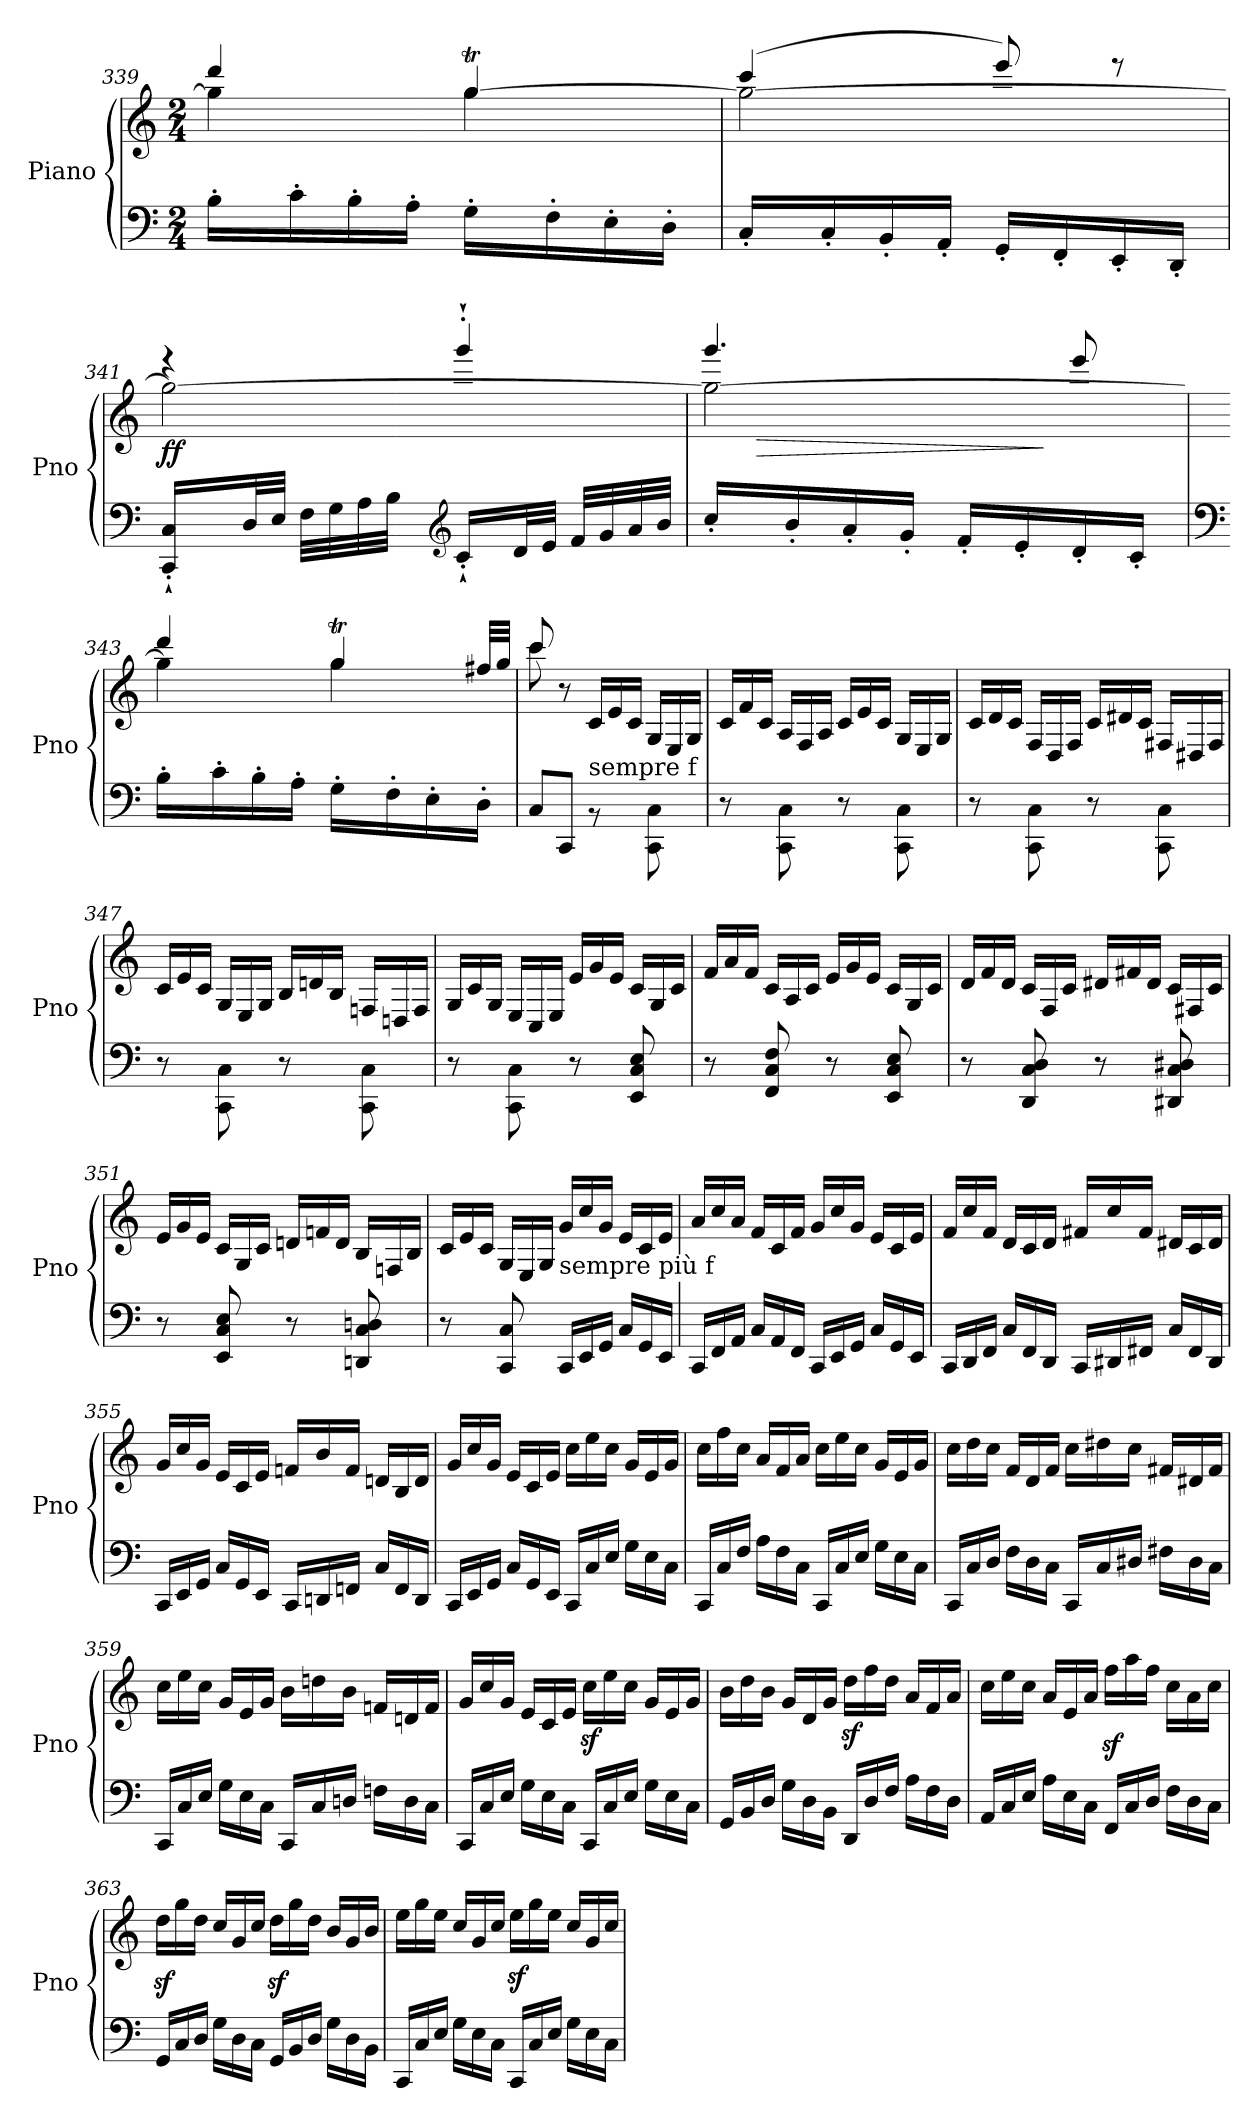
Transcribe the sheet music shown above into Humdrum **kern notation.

**kern	**kern	**dynam
*part1	*part1	*part1
*staff2	*staff1	*staff1/2
*I"Piano	*	*
*I'Pno	*	*
!!LO:LB:g=z
*clefF4	*clefG2	*
*k[]	*k[]	*
*C:	*C:	*
*M2/4	*M2/4	*
=339	=339	=339
*	*^	*
*	*	*^	*
16B'\LL	4gg\]	32aaLLLyy	4ddd/	.
.	.	32ggyy	.	.
16c'\	.	32aayy	.	.
.	.	32ggyy	.	.
16B'\	.	32aayy	.	.
.	.	32ggyy	.	.
16A'\JJ	.	32aayy	.	.
.	.	32ggJJJyy	.	.
16G'\LL	[4ggT\	32aaLLLyy	4gg/	.
.	.	32ggyy	.	.
16F'\	.	32aayy	.	.
.	.	32ggyy	.	.
16E'\	.	32aayy	.	.
.	.	32ggyy	.	.
16D'\JJ	.	32aayy	.	.
.	.	32ggJJJyy	.	.
=340	=340	=340	=340	=340
16C'/LL	2gg\_	32aaLLLyy	(>4ccc/	.
.	.	32ggyy	.	.
16C'/	.	32aayy	.	.
.	.	32ggyy	.	.
16BB'/	.	32aayy	.	.
.	.	32ggyy	.	.
16AA'/JJ	.	32aayy	.	.
.	.	32ggJJJyy	.	.
16GG'/LL	.	32aaLLLyy	8eee/)	.
.	.	32ggyy	.	.
16FF'/	.	32aayy	.	.
.	.	32ggyy	.	.
16EE'/	.	32aayy	8reee	.
.	.	32ggyy	.	.
16DD'/JJ	.	32aayy	.	.
.	.	32ggJJJyy	.	.
=341	=341	=341	=341	=341
!	!	!	!	!LO:DY:b
16CC/'` 16C/'`LL	2gg\_	32aaLLLyy	4reee	ff
.	.	32ggyy	.	.
32D/L	.	32aayy	.	.
32E/JJJ	.	32ggyy	.	.
32F\LLL	.	32aayy	.	.
32G\	.	32ggyy	.	.
32A\	.	32aayy	.	.
32B\JJJ	.	32ggJJJyy	.	.
*clefG2	*	*	*	*
16c'`/LL	.	32aaLLLyy	4ggg'`/	.
.	.	32ggyy	.	.
32d/L	.	32aayy	.	.
32e/JJJ	.	32ggyy	.	.
32f/LLL	.	32aayy	.	.
32g/	.	32ggyy	.	.
32a/	.	32aayy	.	.
32b/JJJ	.	32ggJJJyy	.	.
!!LO:LB:g=z	!!	!!
=342	=342	=342	=342	=342
16cc'/LL	2gg\_	32aaLLLyy	4.ggg/	.
!	!	!	!	!LO:HP:b
.	.	32ggyy	.	>
16b'/	.	32aayy	.	.
.	.	32ggyy	.	.
16a'/	.	32aayy	.	.
.	.	32ggyy	.	.
16g'/JJ	.	32aayy	.	.
.	.	32ggJJJyy	.	.
16f'/LL	.	32aaLLLyy	.	.
.	.	32ggyy	.	.
16e'/	.	32aayy	.	.
.	.	32ggyy	.	]
16d'/	.	32aayy	8eee/	.
.	.	32ggyy	.	.
16c'/JJ	.	32aayy	.	.
.	.	32ggJJJyy	.	.
=343	=343	=343	=343	=343
*clefF4	*	*	*	*
16B'\LL	4gg\]	32aaLLLyy	4ddd/	.
.	.	32ggyy	.	.
16c'\	.	32aayy	.	.
.	.	32ggyy	.	.
16B'\	.	32aayy	.	.
.	.	32ggyy	.	.
16A'\JJ	.	32aayy	.	.
.	.	32ggJJJyy	.	.
16G'\LL	4ggT\	32aaLLLyy	4gg/	.
.	.	32ggyy	.	.
16F'\	.	32aayy	.	.
.	.	32ggyy	.	.
16E'\	.	32aayy	.	.
.	.	32ggJJJyy	.	.
16D'\JJ	.	32ff#X/LLL	.	.
.	.	32gg/JJJ	.	.
*	*	*v	*v	*
=344	=344	=344	=344
8C/L	8ccc/	8ccc\	.
8CC/J	8r	4.ryy	.
*	*Xtuplet	*	*
!	!LO:TX:b:t=sempre f	!	!
8rBB	24c/LL	.	.
.	24e/	.	.
.	24c/JJ	.	.
8CC\ 8C\	24G/LL	.	.
.	24E/	.	.
.	24G/JJ	.	.
*	*v	*v	*
!!LO:LB:g=z
=345	=345	=345
8r	24c/LL	.
.	24f/	.
.	24c/JJ	.
8CC\ 8C\	24A/LL	.
.	24F/	.
.	24A/JJ	.
8r	24c/LL	.
.	24e/	.
.	24c/JJ	.
8CC\ 8C\	24G/LL	.
.	24E/	.
.	24G/JJ	.
=346	=346	=346
8r	24c/LL	.
.	24d/	.
.	24c/JJ	.
8CC\ 8C\	24F/LL	.
.	24D/	.
.	24F/JJ	.
8r	24c/LL	.
.	24d#X/	.
.	24c/JJ	.
8CC\ 8C\	24F#X/LL	.
.	24D#X/	.
.	24F#/JJ	.
=347	=347	=347
8r	24c/LL	.
.	24e/	.
.	24c/JJ	.
8CC\ 8C\	24G/LL	.
.	24E/	.
.	24G/JJ	.
8r	24B/LL	.
.	24dn/	.
.	24B/JJ	.
8CC\ 8C\	24Fn/LL	.
.	24Dn/	.
.	24F/JJ	.
!!LO:PB:g=z
=348	=348	=348
8r	24G/LL	.
.	24c/	.
.	24G/JJ	.
8CC\ 8C\	24E/LL	.
.	24C/	.
.	24E/JJ	.
8r	24e/LL	.
.	24g/	.
.	24e/JJ	.
8EE/ 8C/ 8E/	24c/LL	.
.	24G/	.
.	24c/JJ	.
=349	=349	=349
8r	24f/LL	.
.	24a/	.
.	24f/JJ	.
8FF/ 8C/ 8F/	24c/LL	.
.	24A/	.
.	24c/JJ	.
8r	24e/LL	.
.	24g/	.
.	24e/JJ	.
8EE/ 8C/ 8E/	24c/LL	.
.	24G/	.
.	24c/JJ	.
=350	=350	=350
8r	24d/LL	.
.	24f/	.
.	24d/JJ	.
8DD/ 8C/ 8D/	24c/LL	.
.	24F/	.
.	24c/JJ	.
8r	24d#X/LL	.
.	24f#X/	.
.	24d#/JJ	.
8DD#X/ 8C/ 8D#X/	24c/LL	.
.	24F#X/	.
.	24c/JJ	.
!!LO:LB:g=z
=351	=351	=351
8r	24e/LL	.
.	24g/	.
.	24e/JJ	.
8EE/ 8C/ 8E/	24c/LL	.
.	24G/	.
.	24c/JJ	.
8r	24dn/LL	.
.	24fn/	.
.	24d/JJ	.
8DDn/ 8C/ 8Dn/	24B/LL	.
.	24Fn/	.
.	24B/JJ	.
=352	=352	=352
8r	24c/LL	.
.	24e/	.
.	24c/JJ	.
8CC/ 8C/	24G/LL	.
.	24E/	.
.	24G/JJ	.
*Xtuplet	*	*
!	!LO:TX:b:t=sempre più f	!
24CC/LL	24g/LL	.
24EE/	24cc/	.
24GG/JJ	24g/JJ	.
24C/LL	24e/LL	.
24GG/	24c/	.
24EE/JJ	24e/JJ	.
=353	=353	=353
24CC/LL	24a/LL	.
24FF/	24cc/	.
24AA/JJ	24a/JJ	.
24C/LL	24f/LL	.
24AA/	24c/	.
24FF/JJ	24f/JJ	.
24CC/LL	24g/LL	.
24EE/	24cc/	.
24GG/JJ	24g/JJ	.
24C/LL	24e/LL	.
24GG/	24c/	.
24EE/JJ	24e/JJ	.
!!LO:LB:g=z
=354	=354	=354
24CC/LL	24f/LL	.
24DD/	24cc/	.
24FF/JJ	24f/JJ	.
24C/LL	24d/LL	.
24FF/	24c/	.
24DD/JJ	24d/JJ	.
24CC/LL	24f#X/LL	.
24DD#X/	24cc/	.
24FF#X/JJ	24f#/JJ	.
24C/LL	24d#X/LL	.
24FF#/	24c/	.
24DD#/JJ	24d#/JJ	.
=355	=355	=355
24CC/LL	24g/LL	.
24EE/	24cc/	.
24GG/JJ	24g/JJ	.
24C/LL	24e/LL	.
24GG/	24c/	.
24EE/JJ	24e/JJ	.
24CC/LL	24fn/LL	.
24DDn/	24b/	.
24FFn/JJ	24f/JJ	.
24C/LL	24dn/LL	.
24FF/	24B/	.
24DD/JJ	24d/JJ	.
=356	=356	=356
24CC/LL	24g/LL	.
24EE/	24cc/	.
24GG/JJ	24g/JJ	.
24C/LL	24e/LL	.
24GG/	24c/	.
24EE/JJ	24e/JJ	.
24CC/LL	24cc\LL	.
24C/	24ee\	.
24E/JJ	24cc\JJ	.
24G\LL	24g/LL	.
24E\	24e/	.
24C\JJ	24g/JJ	.
!!LO:LB:g=z
=357	=357	=357
24CC/LL	24cc\LL	.
24C/	24ff\	.
24F/JJ	24cc\JJ	.
24A\LL	24a/LL	.
24F\	24f/	.
24C\JJ	24a/JJ	.
24CC/LL	24cc\LL	.
24C/	24ee\	.
24E/JJ	24cc\JJ	.
24G\LL	24g/LL	.
24E\	24e/	.
24C\JJ	24g/JJ	.
=358	=358	=358
24CC/LL	24cc\LL	.
24C/	24dd\	.
24D/JJ	24cc\JJ	.
24F\LL	24f/LL	.
24D\	24d/	.
24C\JJ	24f/JJ	.
24CC/LL	24cc\LL	.
24C/	24dd#X\	.
24D#X/JJ	24cc\JJ	.
24F#X\LL	24f#X/LL	.
24D#\	24d#X/	.
24C\JJ	24f#/JJ	.
=359	=359	=359
24CC/LL	24cc\LL	.
24C/	24ee\	.
24E/JJ	24cc\JJ	.
24G\LL	24g/LL	.
24E\	24e/	.
24C\JJ	24g/JJ	.
24CC/LL	24b\LL	.
24C/	24ddn\	.
24Dn/JJ	24b\JJ	.
24Fn\LL	24fn/LL	.
24D\	24dn/	.
24C\JJ	24f/JJ	.
!!LO:LB:g=z
=360	=360	=360
24CC/LL	24g/LL	.
24C/	24cc/	.
24E/JJ	24g/JJ	.
24G\LL	24e/LL	.
24E\	24c/	.
24C\JJ	24e/JJ	.
24CC/LL	24ccz<\LL	.
24C/	24ee\	.
24E/JJ	24cc\JJ	.
24G\LL	24g/LL	.
24E\	24e/	.
24C\JJ	24g/JJ	.
=361	=361	=361
24GG/LL	24b\LL	.
24BB/	24dd\	.
24D/JJ	24b\JJ	.
24G\LL	24g/LL	.
24D\	24d/	.
24BB\JJ	24g/JJ	.
24DD/LL	24ddz<\LL	.
24D/	24ff\	.
24F/JJ	24dd\JJ	.
24A\LL	24a/LL	.
24F\	24f/	.
24D\JJ	24a/JJ	.
=362	=362	=362
24AA/LL	24cc\LL	.
24C/	24ee\	.
24E/JJ	24cc\JJ	.
24A\LL	24a/LL	.
24E\	24e/	.
24C\JJ	24a/JJ	.
24FF/LL	24ffz<\LL	.
24C/	24aa\	.
24D/JJ	24ff\JJ	.
24F\LL	24cc\LL	.
24D\	24a\	.
24C\JJ	24cc\JJ	.
=363	=363	=363
24GG/LL	24ddz<\LL	.
24C/	24gg\	.
24D/JJ	24dd\JJ	.
24G\LL	24cc/LL	.
24D\	24g/	.
24C\JJ	24cc/JJ	.
24GG/LL	24ddz<\LL	.
24BB/	24gg\	.
24D/JJ	24dd\JJ	.
24G\LL	24b/LL	.
24D\	24g/	.
24BB\JJ	24b/JJ	.
!!LO:LB:g=z
=364	=364	=364
24CC/LL	24ee\LL	.
24C/	24gg\	.
24E/JJ	24ee\JJ	.
24G\LL	24cc/LL	.
24E\	24g/	.
24C\JJ	24cc/JJ	.
24CC/LL	24eez<\LL	.
24C/	24gg\	.
24E/JJ	24ee\JJ	.
24G\LL	24cc/LL	.
24E\	24g/	.
24C\JJ	24cc/JJ	.
=	=	=
*-	*-	*-
